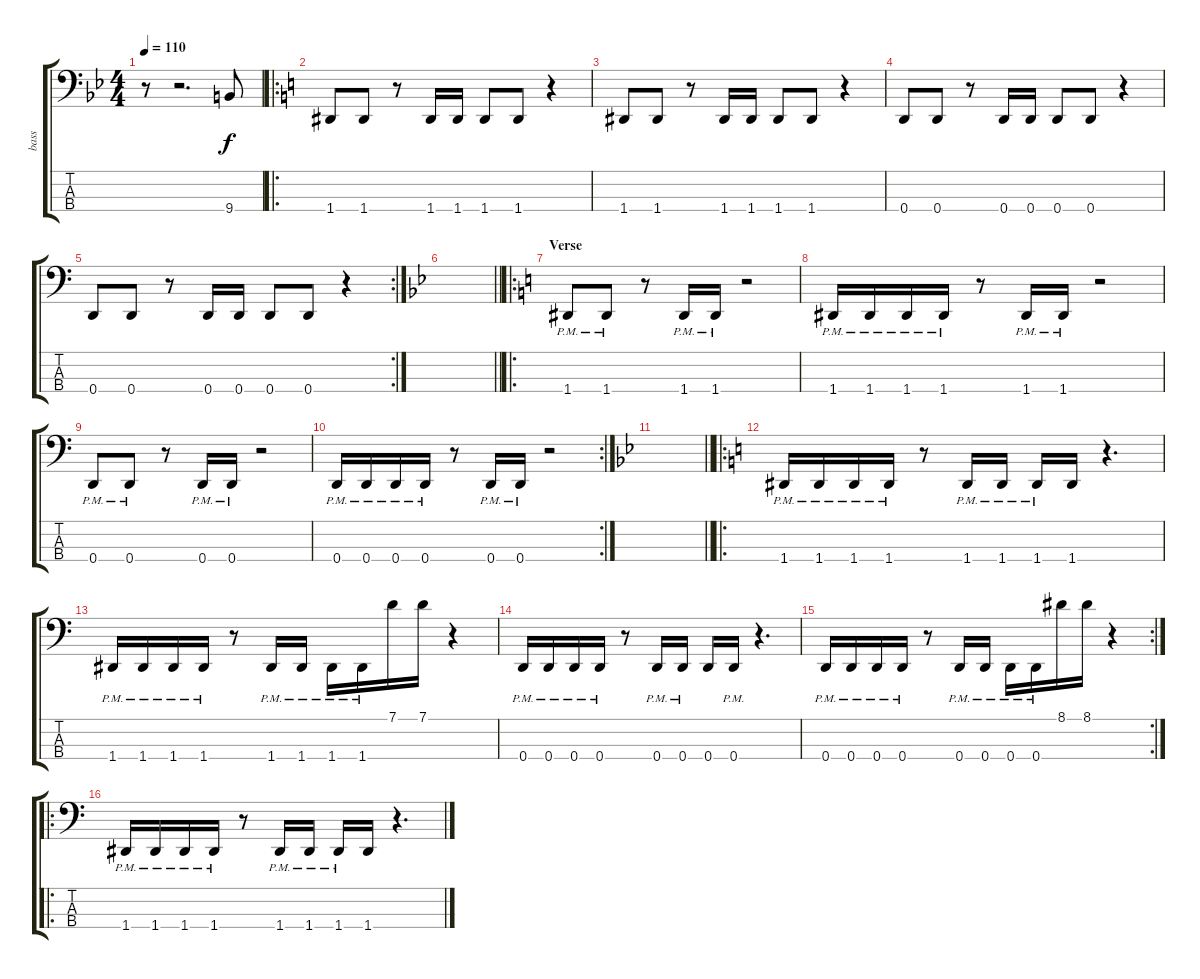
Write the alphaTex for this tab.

\track ("bass" "bass") {instrument electricbassfinger}
\staff {score tabs}
\tuning (G2 D2 A1 D1) {hide}
\ts (4 4)
\tempo 110
\clef f4
\ks bb
r.8{dy f instrument electricbassfinger} r.2{d} 9.4.8 |
\ro
\ks c
1.4.8 1.4.8 r.8 1.4.16 1.4.16 1.4.8 1.4.8 r.4 |
1.4.8 1.4.8 r.8 1.4.16 1.4.16 1.4.8 1.4.8 r.4 |
0.4.8 0.4.8 r.8 0.4.16 0.4.16 0.4.8 0.4.8 r.4 |
\rc 2
0.4.8 0.4.8 r.8 0.4.16 0.4.16 0.4.8 0.4.8 r.4 |
\barLineRight lightlight
\ks bb
|
\ro
\section ("" "Verse")
\ks c
1.4{pm}.8 1.4{pm}.8 r.8 1.4{pm}.16 1.4{pm}.16 r.2 |
1.4{pm}.16 1.4{pm}.16 1.4{pm}.16 1.4{pm}.16 r.8 1.4{pm}.16 1.4{pm}.16 r.2 |
0.4{pm}.8 0.4{pm}.8 r.8 0.4{pm}.16 0.4{pm}.16 r.2 |
\rc 2
0.4{pm}.16 0.4{pm}.16 0.4{pm}.16 0.4{pm}.16 r.8 0.4{pm}.16 0.4{pm}.16 r.2 |
\barLineRight lightlight
\ks bb
|
\ro
\ks c
1.4{pm}.16 1.4{pm}.16 1.4{pm}.16 1.4{pm}.16 r.8 1.4{pm}.16 1.4{pm}.16 1.4{pm}.16 1.4.16 r.4{d} |
1.4{pm}.16 1.4{pm}.16 1.4{pm}.16 1.4{pm}.16 r.8 1.4{pm}.16 1.4{pm}.16 1.4{pm}.16 1.4{pm}.16 7.1.16 7.1.16 r.4 |
0.4{pm}.16 0.4{pm}.16 0.4{pm}.16 0.4{pm}.16 r.8 0.4{pm}.16 0.4{pm}.16 0.4.16 0.4{pm}.16 r.4{d} |
\rc 2
0.4{pm}.16 0.4{pm}.16 0.4{pm}.16 0.4{pm}.16 r.8 0.4{pm}.16 0.4{pm}.16 0.4{pm}.16 0.4{pm}.16 8.1.16 8.1.16 r.4 |
\ro
1.4{pm}.16 1.4{pm}.16 1.4{pm}.16 1.4{pm}.16 r.8 1.4{pm}.16 1.4{pm}.16 1.4{pm}.16 1.4.16 r.4{d}
